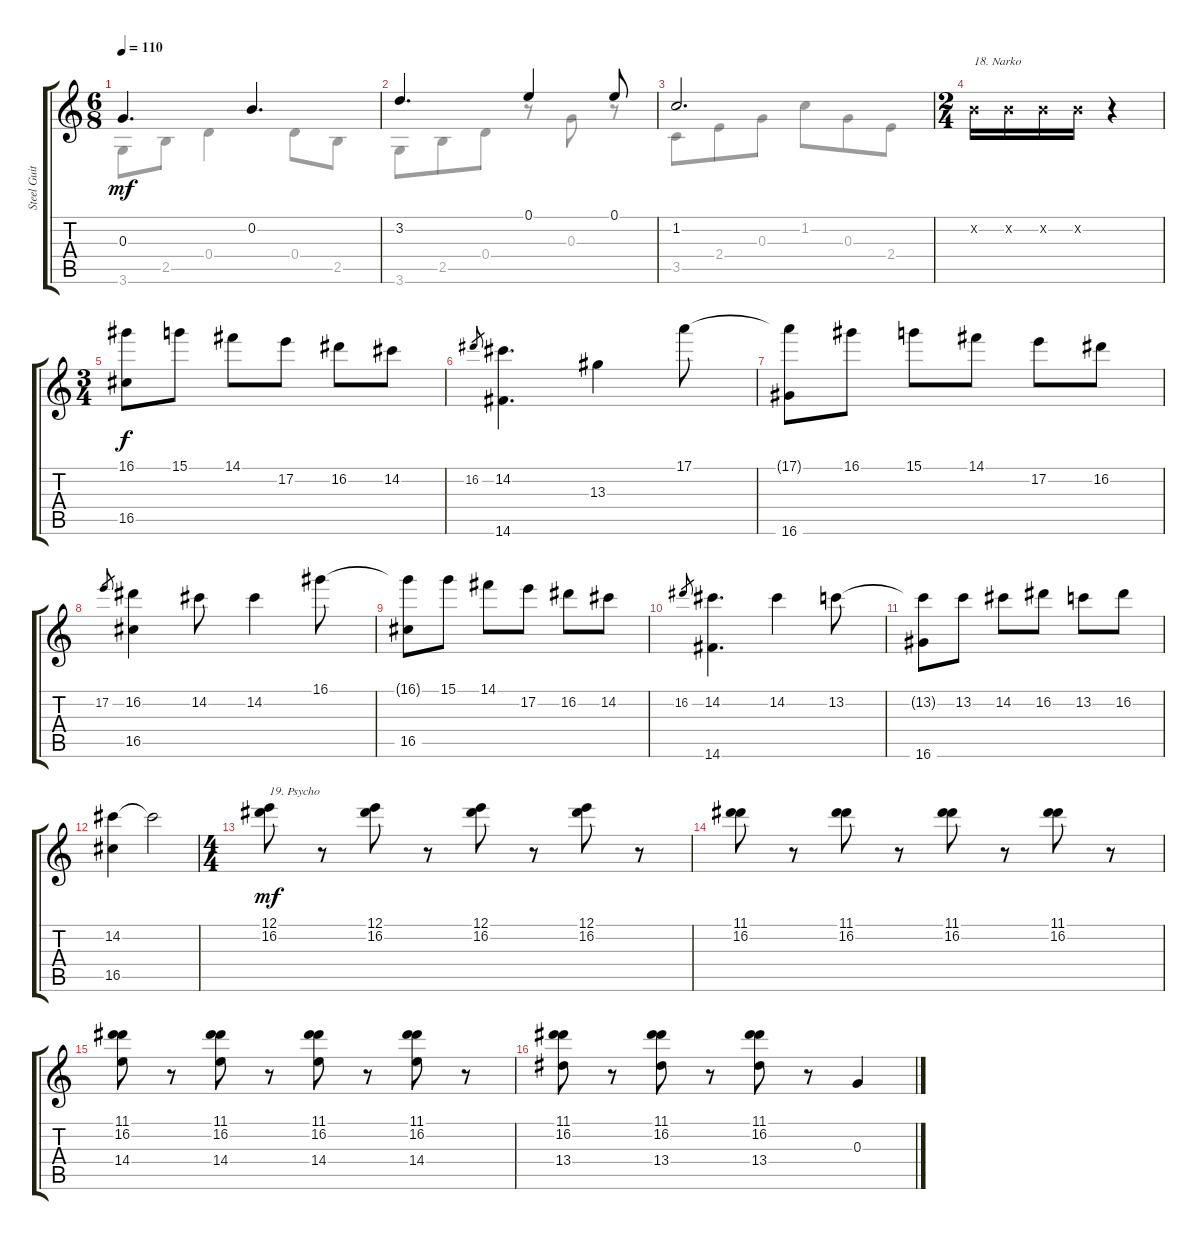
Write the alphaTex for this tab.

\track ("Steel Guitar" "Steel Guit") {instrument acousticguitarsteel}
\staff {score tabs}
\tuning (E4 B3 G3 D3 A2 E2) {hide}
\voice
\ts (6 8)
\tempo 110
\clef g2
\ks c
0.3.4{d dy mf} 0.2.4{d} |
3.2.4{d} 0.1.4 0.1.8 |
1.2.2{d} |
\ts (2 4)
0.2{x}.16{txt "18. Narko"} 0.2{x}.16 0.2{x}.16 0.2{x}.16 r.4 |
\ts (3 4)
(16.1 16.5).8{dy f} 15.1.8 14.1.8 17.2.8 16.2.8 14.2.8 |
16.2.8{gr} (14.2 14.6).4{d} 13.3.4 17.1.8 |
(17.1{t} 16.6).8 16.1.8 15.1.8 14.1.8 17.2.8 16.2.8 |
17.2.8{gr} (16.2 16.5).4 14.2.8 14.2.4 16.1.8 |
(16.1{t} 16.5).8 15.1.8 14.1.8 17.2.8 16.2.8 14.2.8 |
16.2.8{gr} (14.2 14.6).4{d} 14.2.4 13.2.8 |
(13.2{t} 16.6).8 13.2.8 14.2.8 16.2.8 13.2.8 16.2.8 |
(14.2 16.5).4 14.2{t}.2 |
\ts (4 4)
(12.1 16.2).8{txt "19. Psycho" dy mf} r.8 (12.1 16.2).8 r.8 (12.1 16.2).8 r.8 (12.1 16.2).8 r.8 |
(11.1 16.2).8 r.8 (11.1 16.2).8 r.8 (11.1 16.2).8 r.8 (11.1 16.2).8 r.8 |
(11.1 16.2 14.4).8 r.8 (11.1 16.2 14.4).8 r.8 (11.1 16.2 14.4).8 r.8 (11.1 16.2 14.4).8 r.8 |
(11.1 16.2 13.4).8 r.8 (11.1 16.2 13.4).8 r.8 (11.1 16.2 13.4).8 r.8 0.3.4
\voice
\clef g2
\ottava regular
\simile none
\ks c
3.6.8{dy mf} 2.5.8 0.4.4 0.4.8 2.5.8 |
3.6.8 2.5.8 0.4.8 r.8 0.3.8 r.8 |
3.5.8 2.4.8 0.3.8 1.2.8 0.3.8 2.4.8 |
|
|
|
|
|
|
|
|
|
|
|
|
